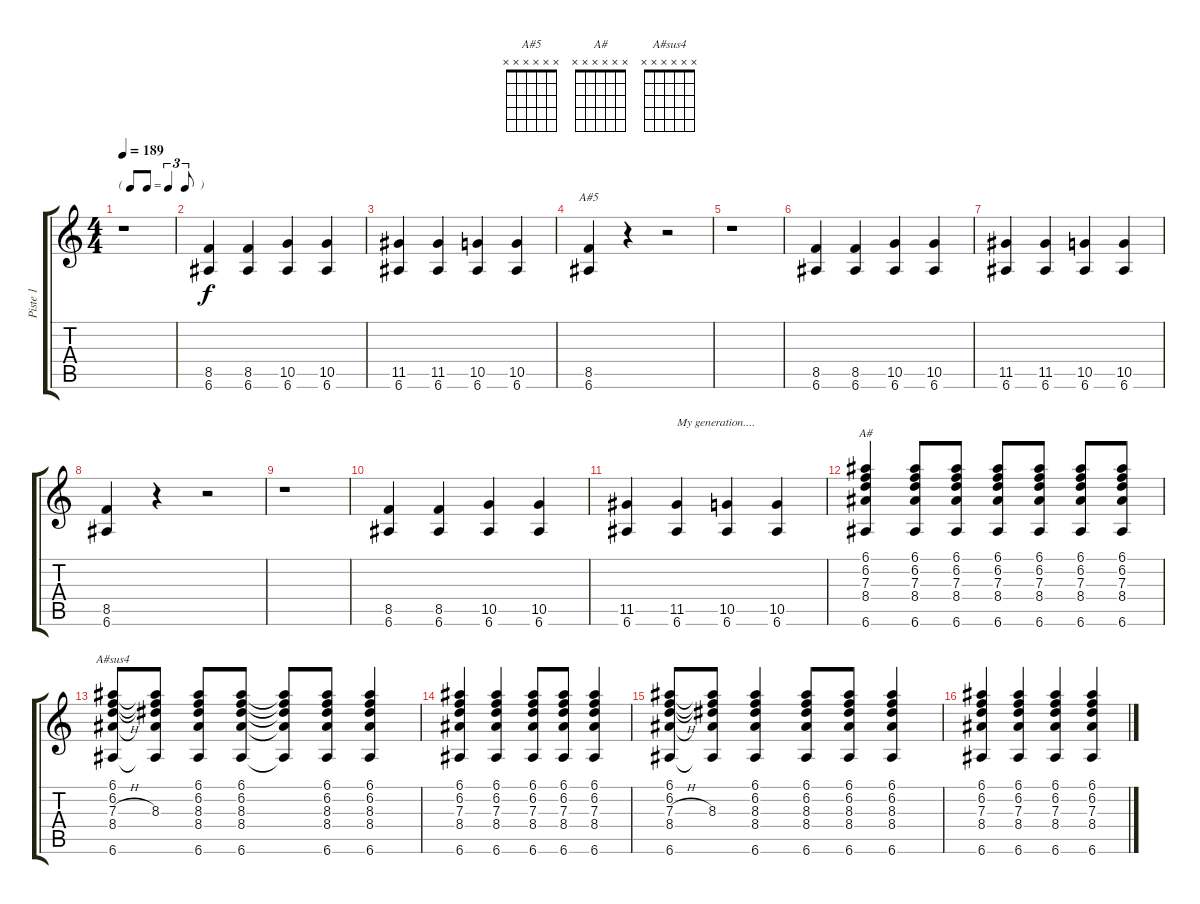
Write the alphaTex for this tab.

\track ("Piste 1" "Piste 1") {instrument electricguitarclean}
\staff {score tabs}
\tuning (E4 B3 G3 D3 A2 E2) {hide}
\chord ("A#5" x x x x x x) {firstfret 0}
\chord ("A#" x x x x x x) {firstfret 0}
\chord ("A#sus4" x x x x x x) {firstfret 0}
\ts (4 4)
\tf triplet8th
\tempo 189
\clef g2
\ks c
r.1{dy f} |
(8.5 6.6).4 (8.5 6.6).4 (10.5 6.6).4 (10.5 6.6).4 |
(11.5 6.6).4 (11.5 6.6).4 (10.5 6.6).4 (10.5 6.6).4 |
(8.5 6.6).4{ch "A#5"} r.4 r.2 |
r.1 |
(8.5 6.6).4 (8.5 6.6).4 (10.5 6.6).4 (10.5 6.6).4 |
(11.5 6.6).4 (11.5 6.6).4 (10.5 6.6).4 (10.5 6.6).4 |
(8.5 6.6).4 r.4 r.2 |
r.1 |
(8.5 6.6).4 (8.5 6.6).4 (10.5 6.6).4 (10.5 6.6).4 |
(11.5 6.6).4 (11.5 6.6).4{txt "My generation...."} (10.5 6.6).4 (10.5 6.6).4 |
(6.1 6.2 7.3 8.4 6.6).4{ch "A#"} (6.1 6.2 7.3 8.4 6.6).8 (6.1 6.2 7.3 8.4 6.6).8 (6.1 6.2 7.3 8.4 6.6).8 (6.1 6.2 7.3 8.4 6.6).8 (6.1 6.2 7.3 8.4 6.6).8 (6.1 6.2 7.3 8.4 6.6).8 |
(6.1 6.2 7.3{h} 8.4 6.6).8{ch "A#sus4"} (6.1{t} 6.2{t} 8.3 8.4{t} 6.6{t}).8 (6.1 6.2 8.3 8.4 6.6).8 (6.1 6.2 8.3 8.4 6.6).8 (6.1{t} 6.2{t} 8.3{t} 8.4{t} 6.6{t}).8 (6.1 6.2 8.3 8.4 6.6).8 (6.1 6.2 8.3 8.4 6.6).4 |
(6.1 6.2 7.3 8.4 6.6).4 (6.1 6.2 7.3 8.4 6.6).4 (6.1 6.2 7.3 8.4 6.6).8 (6.1 6.2 7.3 8.4 6.6).8 (6.1 6.2 7.3 8.4 6.6).4 |
(6.1 6.2 7.3{h} 8.4 6.6).8 (6.1{t} 6.2{t} 8.3 8.4{t} 6.6{t}).8 (6.1 6.2 8.3 8.4 6.6).4 (6.1 6.2 8.3 8.4 6.6).8 (6.1 6.2 8.3 8.4 6.6).8 (6.1 6.2 8.3 8.4 6.6).4 |
(6.1 6.2 7.3 8.4 6.6).4 (6.1 6.2 7.3 8.4 6.6).4 (6.1 6.2 7.3 8.4 6.6).4 (6.1 6.2 7.3 8.4 6.6).4
